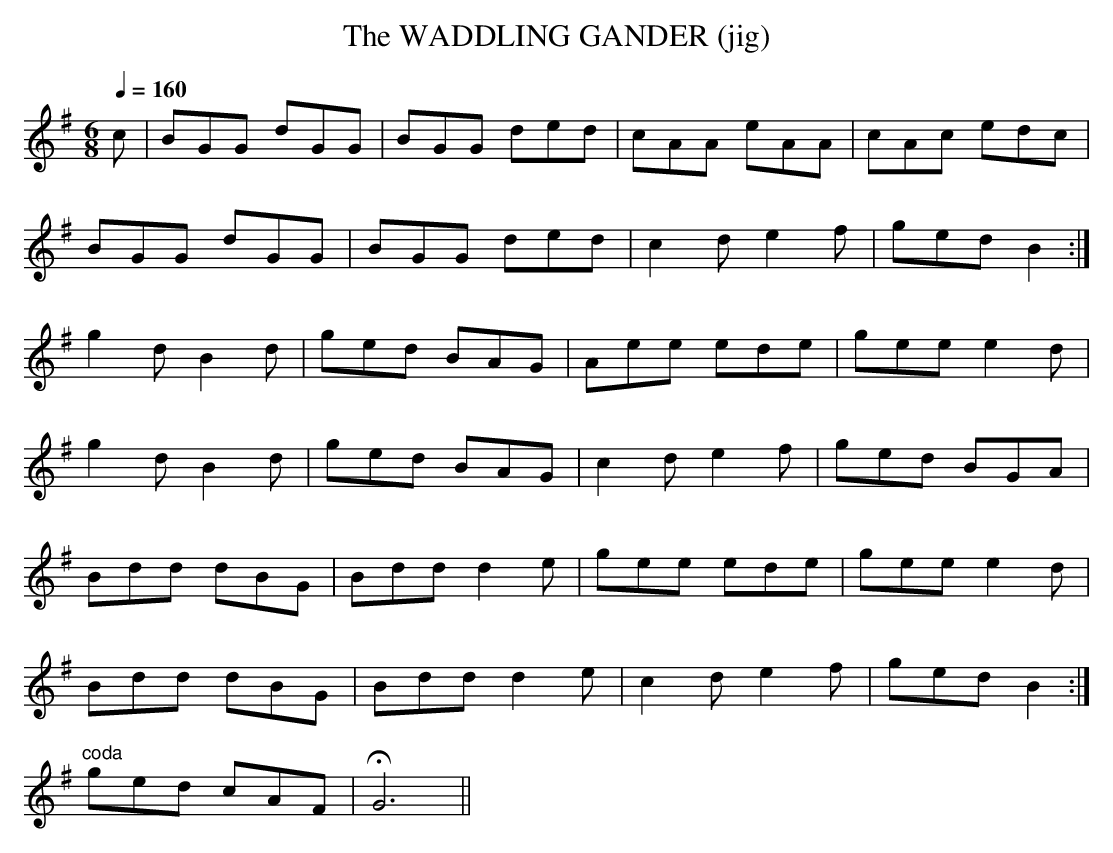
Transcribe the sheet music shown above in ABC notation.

X:1
T:WADDLING GANDER (jig), The
Q:1/4=160
M:6/8
L:1/8
K:G
c|BGG dGG|BGG ded|cAA eAA|cAc edc|
BGG dGG|BGG ded|c2 d e2 f|ged B2 :|
g2 d B2 d|ged BAG|Aee ede|gee e2 d|
g2 d B2 d|ged BAG|c2 d e2 f|ged BGA|
Bdd dBG|Bdd d2 e|gee ede|gee e2 d|
Bdd dBG|Bdd d2 e|c2 d e2 f|ged B2 :|
"^coda"ged cAF|HG6||
